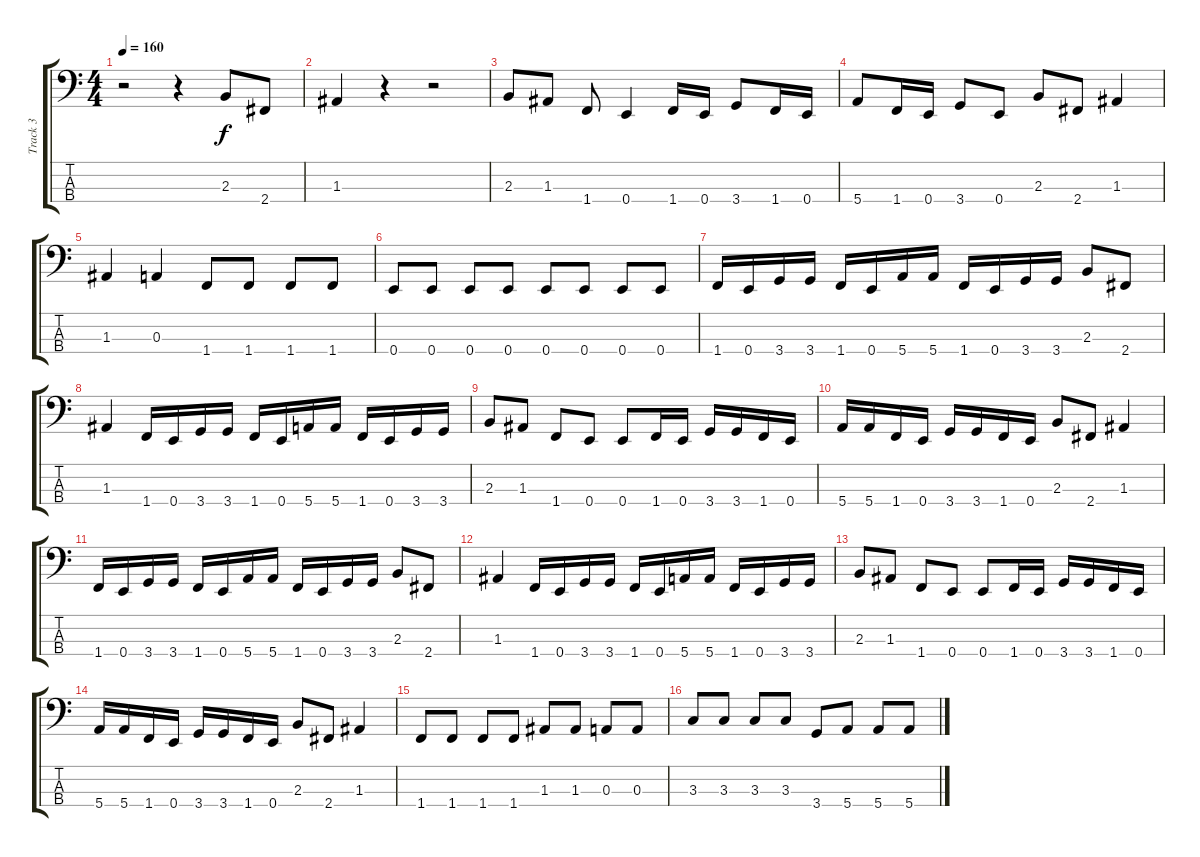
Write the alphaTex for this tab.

\track ("Track 3" "Track 3") {instrument electricbasspick}
\staff {score tabs}
\tuning (G2 D2 A1 E1) {hide}
\ts (4 4)
\tempo 160
\clef f4
\ks c
r.2{dy f instrument electricbasspick} r.4 2.3.8 2.4.8 |
1.3.4 r.4 r.2 |
2.3.8 1.3.8 1.4.8 0.4.4 1.4.16 0.4.16 3.4.8 1.4.16 0.4.16 |
5.4.8 1.4.16 0.4.16 3.4.8 0.4.8 2.3.8 2.4.8 1.3.4 |
1.3.4 0.3.4 1.4.8 1.4.8 1.4.8 1.4.8 |
0.4.8 0.4.8 0.4.8 0.4.8 0.4.8 0.4.8 0.4.8 0.4.8 |
1.4.16 0.4.16 3.4.16 3.4.16 1.4.16 0.4.16 5.4.16 5.4.16 1.4.16 0.4.16 3.4.16 3.4.16 2.3.8 2.4.8 |
1.3.4 1.4.16 0.4.16 3.4.16 3.4.16 1.4.16 0.4.16 5.4.16 5.4.16 1.4.16 0.4.16 3.4.16 3.4.16 |
2.3.8 1.3.8 1.4.8 0.4.8 0.4.8 1.4.16 0.4.16 3.4.16 3.4.16 1.4.16 0.4.16 |
5.4.16 5.4.16 1.4.16 0.4.16 3.4.16 3.4.16 1.4.16 0.4.16 2.3.8 2.4.8 1.3.4 |
1.4.16 0.4.16 3.4.16 3.4.16 1.4.16 0.4.16 5.4.16 5.4.16 1.4.16 0.4.16 3.4.16 3.4.16 2.3.8 2.4.8 |
1.3.4 1.4.16 0.4.16 3.4.16 3.4.16 1.4.16 0.4.16 5.4.16 5.4.16 1.4.16 0.4.16 3.4.16 3.4.16 |
2.3.8 1.3.8 1.4.8 0.4.8 0.4.8 1.4.16 0.4.16 3.4.16 3.4.16 1.4.16 0.4.16 |
5.4.16 5.4.16 1.4.16 0.4.16 3.4.16 3.4.16 1.4.16 0.4.16 2.3.8 2.4.8 1.3.4 |
1.4.8 1.4.8 1.4.8 1.4.8 1.3.8 1.3.8 0.3.8 0.3.8 |
3.3.8 3.3.8 3.3.8 3.3.8 3.4.8 5.4.8 5.4.8 5.4.8
